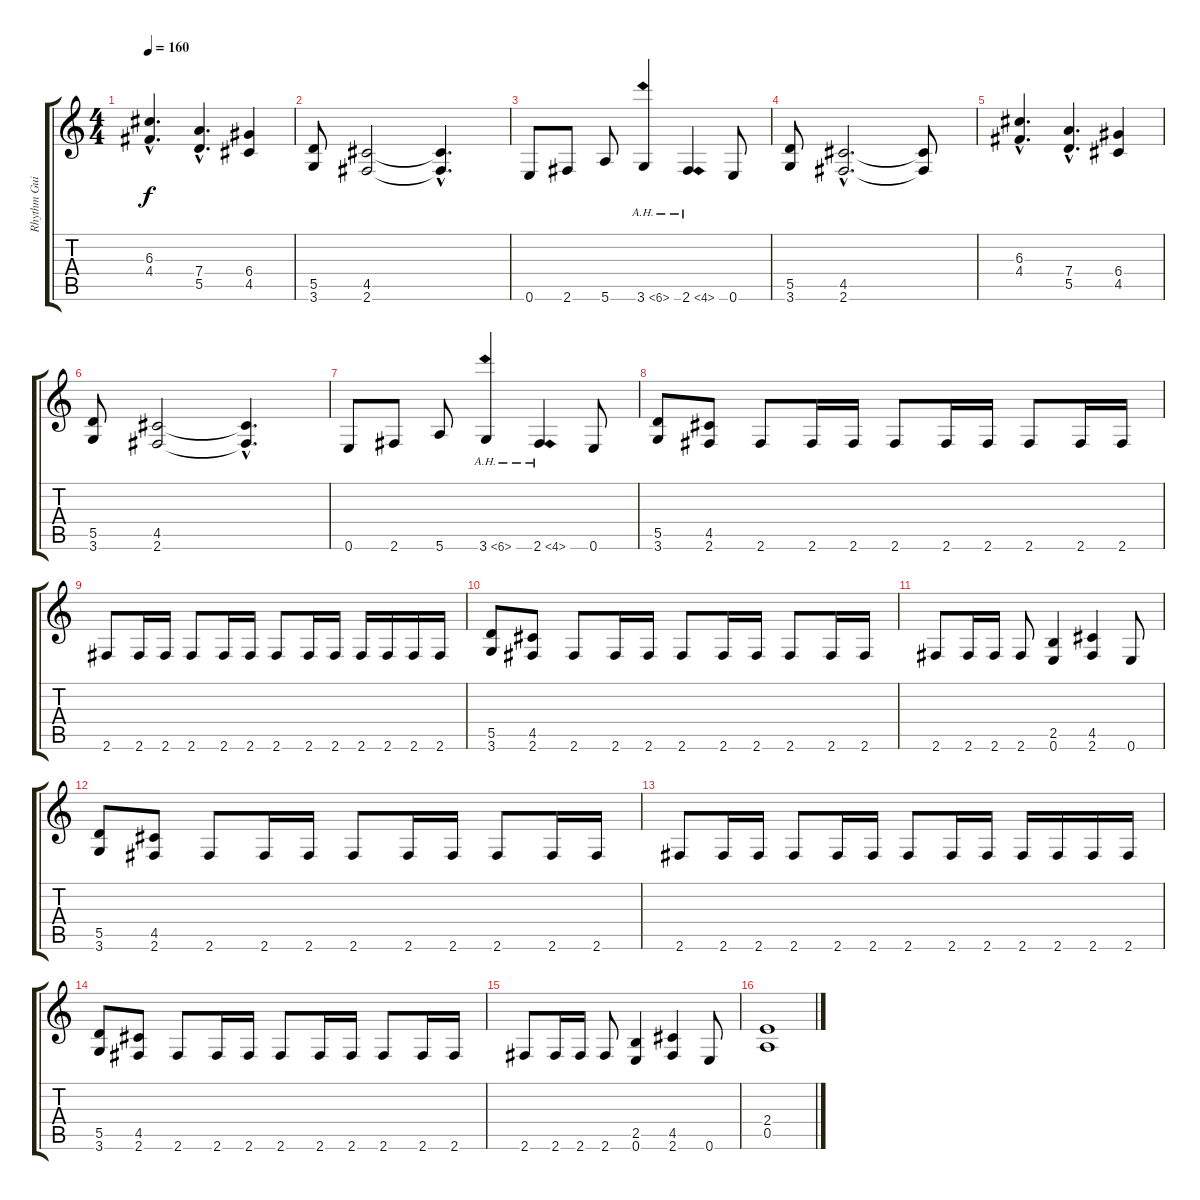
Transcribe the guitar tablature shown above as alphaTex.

\track ("Rhythm Guitar" "Rhythm Gui") {instrument distortionguitar}
\staff {score tabs}
\tuning (E4 B3 G3 D3 A2 E2) {hide}
\ts (4 4)
\tempo 160
\clef g2
\ks c
(6.3{hac} 4.4{hac}).4{d dy f} (7.4{hac} 5.5{hac}).4{d} (6.4 4.5).4 |
(5.5 3.6).8 (4.5 2.6).2 (4.5{hac t} 2.6{hac t}).4{d} |
0.6.8 2.6.8 5.6.8 3.6{ah 3}.4 2.6{ah 2}.4 0.6.8 |
(5.5 3.6).8 (4.5{hac} 2.6{hac}).2{d} (4.5{t} 2.6{t}).8 |
(6.3{hac} 4.4{hac}).4{d} (7.4{hac} 5.5{hac}).4{d} (6.4 4.5).4 |
(5.5 3.6).8 (4.5 2.6).2 (4.5{hac t} 2.6{hac t}).4{d} |
0.6.8 2.6.8 5.6.8 3.6{ah 3}.4 2.6{ah 2}.4 0.6.8 |
(5.5 3.6).8 (4.5 2.6).8 2.6.8 2.6.16 2.6.16 2.6.8 2.6.16 2.6.16 2.6.8 2.6.16 2.6.16 |
2.6.8 2.6.16 2.6.16 2.6.8 2.6.16 2.6.16 2.6.8 2.6.16 2.6.16 2.6.16 2.6.16 2.6.16 2.6.16 |
(5.5 3.6).8 (4.5 2.6).8 2.6.8 2.6.16 2.6.16 2.6.8 2.6.16 2.6.16 2.6.8 2.6.16 2.6.16 |
2.6.8 2.6.16 2.6.16 2.6.8 (2.5 0.6).4 (4.5 2.6).4 0.6.8 |
(5.5 3.6).8 (4.5 2.6).8 2.6.8 2.6.16 2.6.16 2.6.8 2.6.16 2.6.16 2.6.8 2.6.16 2.6.16 |
2.6.8 2.6.16 2.6.16 2.6.8 2.6.16 2.6.16 2.6.8 2.6.16 2.6.16 2.6.16 2.6.16 2.6.16 2.6.16 |
(5.5 3.6).8 (4.5 2.6).8 2.6.8 2.6.16 2.6.16 2.6.8 2.6.16 2.6.16 2.6.8 2.6.16 2.6.16 |
2.6.8 2.6.16 2.6.16 2.6.8 (2.5 0.6).4 (4.5 2.6).4 0.6.8 |
(2.4 0.5).1
